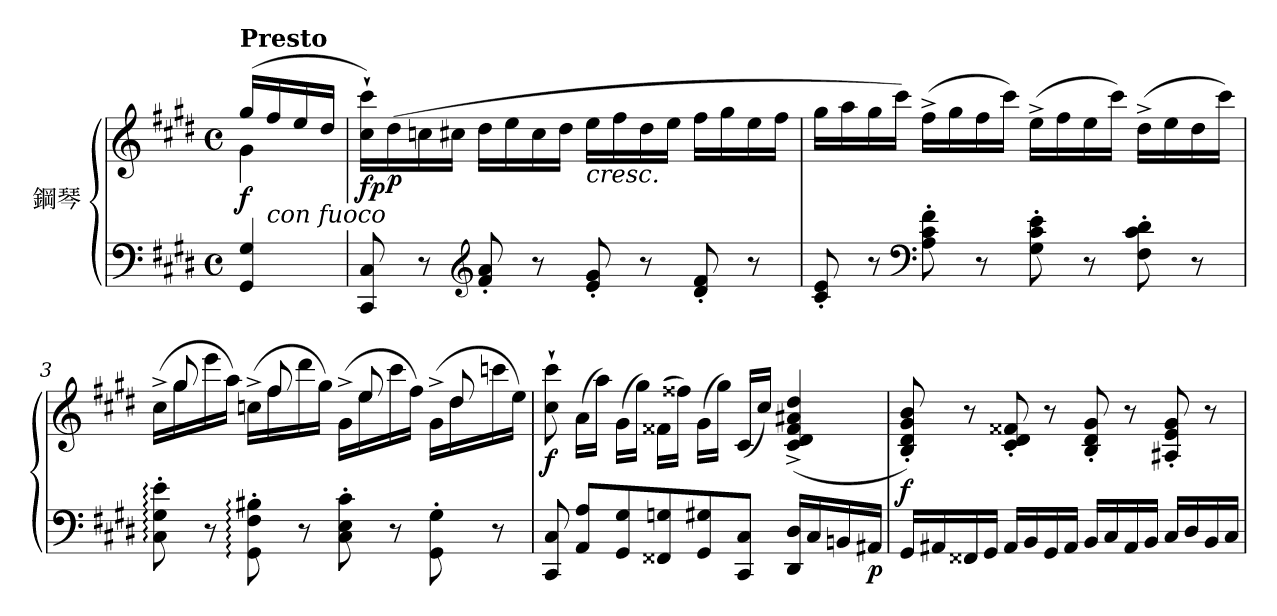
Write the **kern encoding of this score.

**kern	**kern	**dynam
*part1	*part1	*part1
*staff2	*staff1	*staff1/2
*I"鋼琴	*	*
*clefF4	*clefG2	*
*k[f#c#g#d#]	*k[f#c#g#d#]	*
*M4/4	*M4/4	*
*met(c)	*met(c)	*
*MM176	*MM176	*
=	=	=
*	*^	*
!	!LO:TX:a:B:t=Presto	!	!
!	!	!	!LO:DY:b
4GG#/ 4G#/	(>16gg#/LL	4g#\	f
!	!LO:TX:b:i:t=con fuoco	!	!
.	16ff#/	.	.
.	16ee/	.	.
.	16dd#/JJ	.	.
*	*v	*v	*
=1	=1	=1
!	!	!LO:DY:b
8CC#/ 8C#/	16cc#\` 16ccc#\`LL)	fp
!	!	!LO:DY:b
.	(>16dd#\	p
8r	16ccn\	.
.	16cc#X\JJ	.
*clefG2	*	*
8f#/' 8a/'	16dd#\LL	.
.	16ee\	.
8r	16cc#\	.
.	16dd#\JJ	.
!	!LO:TX:b:i:t=cresc.	!
8e/' 8g#/'	16ee\LL	.
.	16ff#\	.
8r	16dd#\	.
.	16ee\JJ	.
8d#/' 8f#/'	16ff#\LL	.
.	16gg#\	.
8r	16ee\	.
.	16ff#\JJ	.
=2	=2	=2
8c#/' 8e/'	16gg#\LL	.
.	16aa\	.
8r	16gg#\	.
.	16ccc#\JJ)	.
*clefF4	*	*
8A\' 8c#\' 8f#\'	(>16ff#^\LL	.
.	16gg#\	.
8r	16ff#\	.
.	16ccc#\JJ)	.
8G#\' 8c#\' 8e\'	(>16ee^\LL	.
.	16ff#\	.
8r	16ee\	.
.	16ccc#\JJ)	.
8F#\' 8c#\' 8d#\'	(>16dd#^\LL	.
.	16ee\	.
8r	16dd#\	.
.	16ccc#\JJ)	.
=3	=3	=3
*	*^	*
8C#\:' 8G#\:' 8e\:'	16rcccyy	(>16cc#^\LL	.
.	8gg#/	16gg#\	.
8r	.	16eee\	.
.	8reeeyy	16aa\JJ)	.
8GG#\:' 8F#\:' 8B#X\:'	.	(>16ccn^\LL	.
.	8ff#/	16ff#\	.
8r	.	16ddd#\	.
.	8reeeyy	16gg#\JJ)	.
8C#\' 8E\' 8c#\'	.	(>16g#^\LL	.
.	8ee/	16ee\	.
8r	.	16ccc#\	.
.	8reeeyy	16ff#\JJ)	.
8GG#\' 8G#\'	.	(>16g#^\LL	.
.	8dd#/	16dd#\	.
8r	.	16cccn\	.
.	16reeeyy	16ee\JJ)	.
!!LO:LB:g=z
=4	=4	=4	=4
!	!	!	!LO:DY:b
*	*v	*v	*
8CC#/ 8C#/	8cc#\` 8ccc#\`	f
8AA/ 8A/L	(>16a\LL	.
.	16aa\JJ)	.
8GG#/ 8G#/	(>16g#\LL	.
.	16gg#\JJ)	.
8FF##X/ 8Gn/	(>16f##X\LL	.
.	16ff##X\JJ)	.
8GG#/ 8G#X/	(>16g#\LL	.
.	16gg#\JJ)	.
8CC#/ 8C#/J	(<16c#/LL	.
.	16cc#/JJ)	.
16DD#/ 16D#/LL	(>4c#/^ 4d#/^ 4f##/^ 4a#X/^ 4dd#/^	.
16C#/	.	.
16BBn/	.	.
!	!	!LO:DY:b=2
16AA#X/JJ	.	p
=5	=5	=5
!	!	!LO:DY:b
16GG#/LL	8B/' 8d#/' 8g#/' 8b/')	f
16AA#X/	.	.
16FF##X/	8r	.
16GG#/JJ	.	.
16AA#/LL	8c#/' 8d#/' 8f##X/'	.
16BB/	.	.
16GG#/	8r	.
16AA#/JJ	.	.
16BB/LL	8B/' 8d#/' 8g#/'	.
16C#/	.	.
16AA#/	8r	.
16BB/JJ	.	.
16C#/LL	8A#X/' 8e/' 8g#/'	.
16D#/	.	.
16BB/	8r	.
16C#/JJ	.	.
=	=	=
*-	*-	*-
